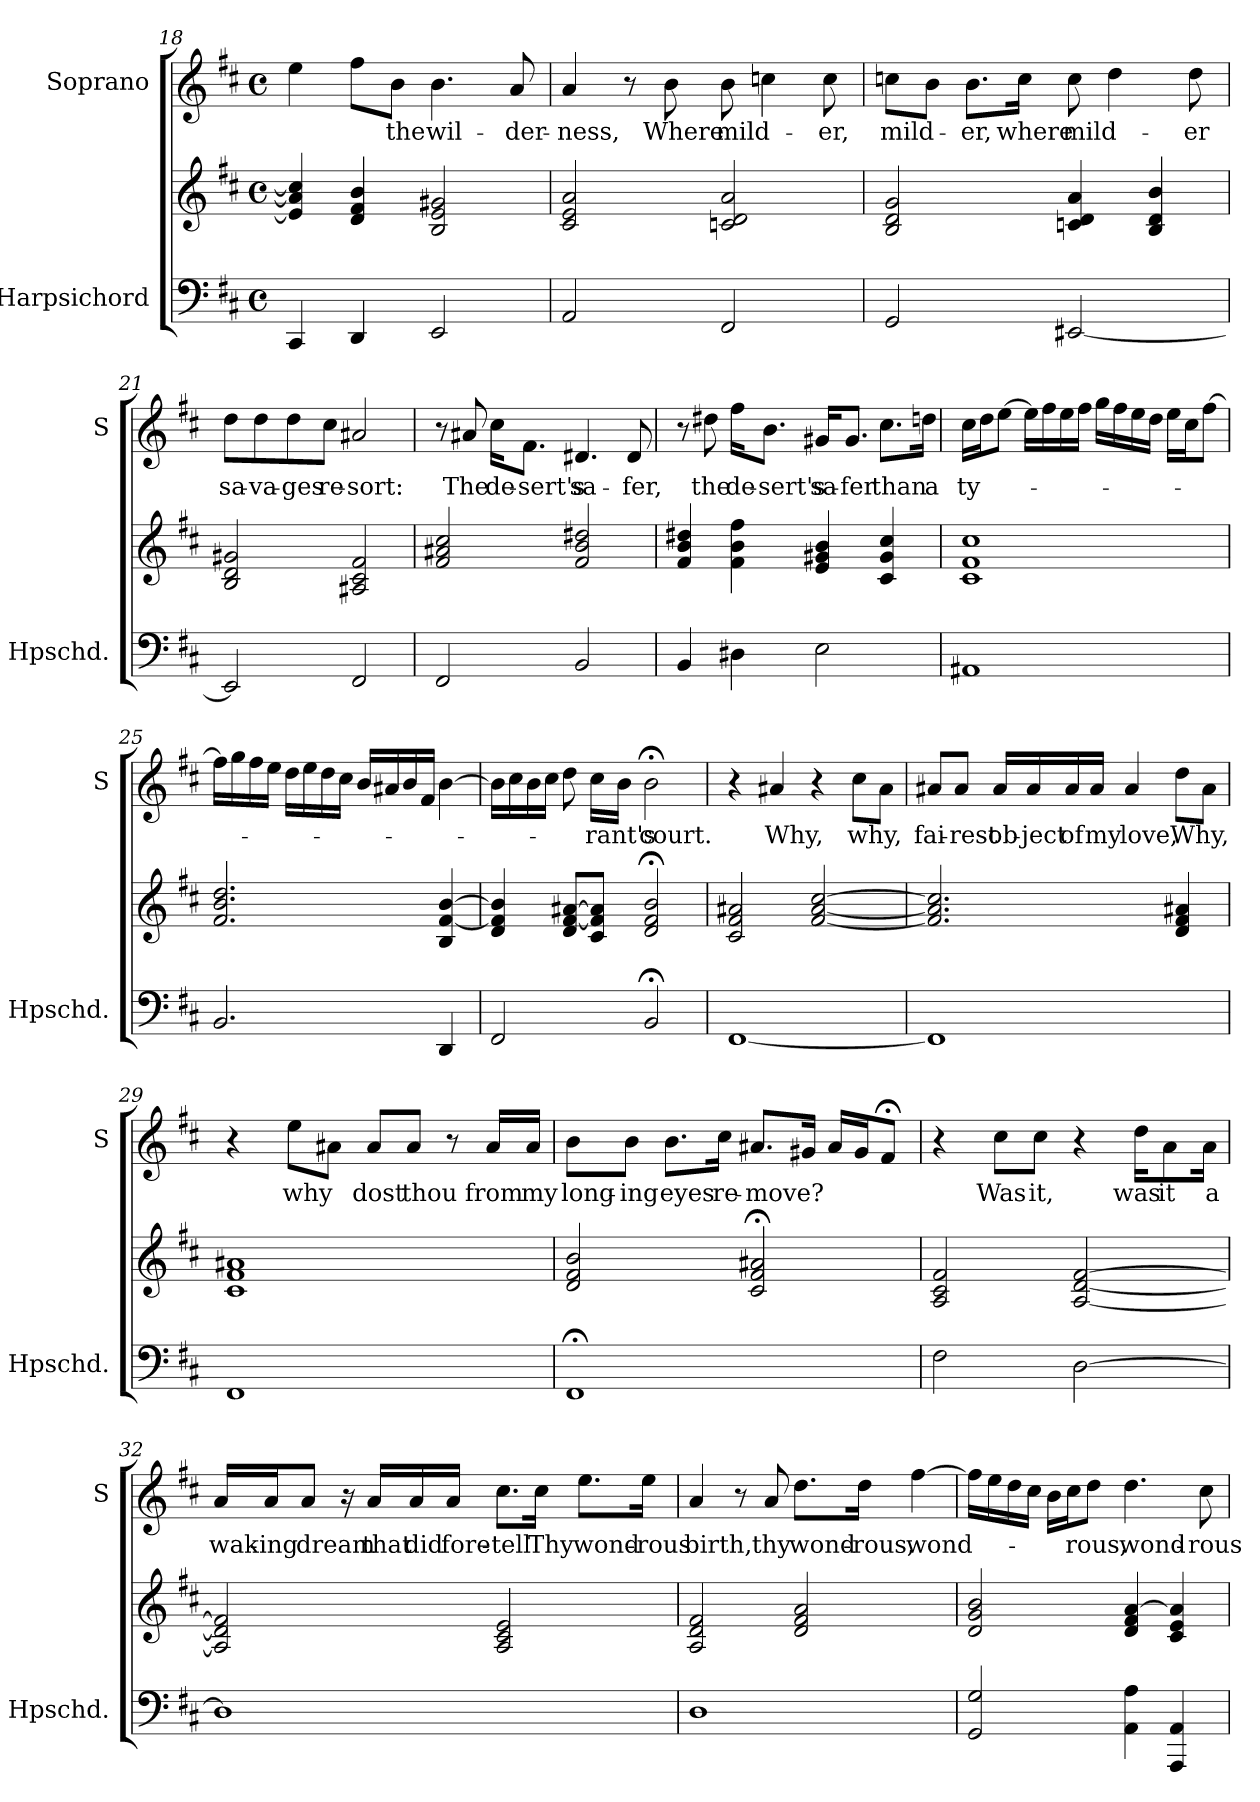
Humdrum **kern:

**kern	**kern	**kern	**text
*part2	*part2	*part1	*part1
*staff3	*staff2	*staff1	*staff1
*I"Harpsichord	*	*I"Soprano	*
*I'Hpschd.	*	*I'S	*
*clefF4	*clefG2	*clefG2	*
*k[f#c#]	*k[f#c#]	*k[f#c#]	*
*D:	*D:	*D:	*
*M4/4	*M4/4	*M4/4	*
*met(c)	*met(c)	*met(c)	*
=18	=18	=18	=18
4CC#/	4e/] 4a/] 4cc#/]	4ee\	.
4DD/	4d/ 4f#/ 4b/	8ff#\L	.
!	!	!	!LO:LY:b
.	.	8b\J	the
!	!	!	!LO:LY:b
2EE/	2B/ 2e/ 2g#X/	4.b\	wil-
!	!	!	!LO:LY:b
.	.	8a/	-der-
=19	=19	=19	=19
!	!	!	!LO:LY:b
2AA/	2c#/ 2e/ 2a/	4a/	-ness,
.	.	8r	.
!	!	!	!LO:LY:b
.	.	8b\	Where
!	!	!	!LO:LY:b
2FF#/	2cn/ 2d/ 2a/	8b\	mild-
.	.	4ccn\	.
!	!	!	!LO:LY:b
.	.	8cc\	-er,
=20	=20	=20	=20
!	!	!	!LO:LY:b
2GG/	2B/ 2d/ 2g/	8ccn\L	mild-
.	.	8b\J	.
!	!	!	!LO:LY:b
.	.	8.b\L	-er,
!	!	!	!LO:LY:b
.	.	16cc\Jk	where
!	!	!	!LO:LY:b
[2EE#X/	4cn/ 4d/ 4a/	8cc\	mild-
.	.	4dd\	.
.	4B/ 4d/ 4b/	.	.
!	!	!	!LO:LY:b
.	.	8dd\	-er
!!LO:LB:g=z
=21	=21	=21	=21
!	!	!	!LO:LY:b
2EE#/]	2B/ 2d/ 2g#X/	8dd\L	sa-
!	!	!	!LO:LY:b
.	.	8dd\	-va-
!	!	!	!LO:LY:b
.	.	8dd\	-ges
!	!	!	!LO:LY:b
.	.	8cc#\J	re-
!	!	!	!LO:LY:b
2FF#/	2A#X/ 2c#/ 2f#/	2a#X/	-sort:
=22	=22	=22	=22
2FF#/	2f#/ 2a#X/ 2cc#/	8r	.
!	!	!	!LO:LY:b
.	.	8a#X/	The
!	!	!	!LO:LY:b
.	.	16cc#\KL	de-
!	!	!	!LO:LY:b
.	.	8.f#\J	-sert's
!	!	!	!LO:LY:b
2BB/	2f#/ 2b/ 2dd#X/	4.d#X/	sa-
!	!	!	!LO:LY:b
.	.	8d#/	-fer,
=23	=23	=23	=23
4BB/	4f#/ 4b/ 4dd#X/	8r	.
!	!	!	!LO:LY:b
.	.	8dd#X\	the
!	!	!	!LO:LY:b
4D#X\	4f#\ 4b\ 4ff#\	16ff#\KL	de-
!	!	!	!LO:LY:b
.	.	8.b\J	-sert's
!	!	!	!LO:LY:b
2E\	4e/ 4g#X/ 4b/	16g#X/KL	sa-
!	!	!	!LO:LY:b
.	.	8.g#/J	-fer
!	!	!	!LO:LY:b
.	4c#/ 4g#/ 4cc#/	8.cc#\L	than
!	!	!	!LO:LY:b
.	.	16ddn\Jk	a
=24	=24	=24	=24
!	!	!	!LO:LY:b
1AA#X	1c# 1f# 1cc#	16cc#\LL	ty-
.	.	16dd\J	.
.	.	[8ee\J	.
.	.	16ee\LL]	.
.	.	16ff#\	.
.	.	16ee\	.
.	.	16ff#\JJ	.
.	.	16gg\LL	.
.	.	16ff#\	.
.	.	16ee\	.
.	.	16dd\JJ	.
.	.	16ee\LL	.
.	.	16cc#\J	.
.	.	[8ff#\J	.
!!LO:LB:g=z
=25	=25	=25	=25
2.BB/	2.f#/ 2.b/ 2.dd/	16ff#\LL]	.
.	.	16gg\	.
.	.	16ff#\	.
.	.	16ee\JJ	.
.	.	16dd\LL	.
.	.	16ee\	.
.	.	16dd\	.
.	.	16cc#\JJ	.
.	.	16b/LL	.
.	.	16a#X/	.
.	.	16b/	.
.	.	16f#/JJ	.
4DD/	4B/ [4f#/ [4b/	[4b\	.
=26	=26	=26	=26
2FF#/	4d/ 4f#/] 4b/]	16b\LL]	.
.	.	16cc#\	.
.	.	16b\	.
.	.	16cc#\JJ	.
.	8d/ [8f#/ [8a#X/L	8dd\	.
!	!	!	!LO:LY:b
.	8c#/ 8f#/] 8a#/]J	16cc#\LL	-rant's
.	.	16b\JJ	.
!	!	!	!LO:LY:b
2BB;</	2d/;< 2f#/;< 2b/;<	2b;<\	court.
=27	=27	=27	=27
[1FF#	2c#/ 2f#/ 2a#X/	4r	.
!	!	!	!LO:LY:b
.	.	4a#X/	Why,
.	[2f#/ [2a#/ [2cc#/	4r	.
!	!	!	!LO:LY:b
.	.	8cc#\L	why,
.	.	8a#\J	.
=28	=28	=28	=28
!	!	!	!LO:LY:b
1FF#]	2.f#/] 2.a#/] 2.cc#/]	8a#X/L	fai-
!	!	!	!LO:LY:b
.	.	8a#/J	-rest
!	!	!	!LO:LY:b
.	.	16a#/LL	ob-
!	!	!	!LO:LY:b
.	.	16a#/	-ject
!	!	!	!LO:LY:b
.	.	16a#/	of
!	!	!	!LO:LY:b
.	.	16a#/JJ	my
!	!	!	!LO:LY:b
.	.	4a#/	love,
!	!	!	!LO:LY:b
.	4d/ 4f#/ 4a#X/	8dd\L	Why,
.	.	8a#\J	.
!!LO:PB:g=z
=29	=29	=29	=29
1FF#	1c# 1f# 1a#X	4r	.
!	!	!	!LO:LY:b
.	.	8ee\L	why
.	.	8a#X\J	.
!	!	!	!LO:LY:b
.	.	8a#/L	dost
!	!	!	!LO:LY:b
.	.	8a#/J	thou
.	.	8r	.
!	!	!	!LO:LY:b
.	.	16a#/LL	from
!	!	!	!LO:LY:b
.	.	16a#/JJ	my
=30	=30	=30	=30
!	!	!	!LO:LY:b
1FF#;<	2d/ 2f#/ 2b/	8b\L	long-
!	!	!	!LO:LY:b
.	.	8b\J	-ing
!	!	!	!LO:LY:b
.	.	8.b\L	eyes
!	!	!	!LO:LY:b
.	.	16cc#\Jk	re-
!	!	!	!LO:LY:b
.	2c#/;< 2f#/;< 2a#X/;<	8.a#X/L	-move?
.	.	16g#X/Jk	.
.	.	16a#/LL	.
.	.	16g#/J	.
.	.	8f#;</J	.
=31	=31	=31	=31
2F#\	2A/ 2c#/ 2f#/	4r	.
!	!	!	!LO:LY:b
.	.	8cc#\L	Was
!	!	!	!LO:LY:b
.	.	8cc#\J	it,
[2D\	[2A/ [2d/ [2f#/	4r	.
!	!	!	!LO:LY:b
.	.	16dd\KL	was
!	!	!	!LO:LY:b
.	.	8a\	it
!	!	!	!LO:LY:b
.	.	16a\Jk	a
!!LO:LB:g=z
=32	=32	=32	=32
!	!	!	!LO:LY:b
1D]	2A/] 2d/] 2f#/]	16a/LL	wak-
!	!	!	!LO:LY:b
.	.	16a/J	-ing
!	!	!	!LO:LY:b
.	.	8a/J	dream
.	.	16r	.
!	!	!	!LO:LY:b
.	.	16a/LL	that
!	!	!	!LO:LY:b
.	.	16a/	did
!	!	!	!LO:LY:b
.	.	16a/JJ	fore-
!	!	!	!LO:LY:b
.	2A/ 2c#/ 2e/	8.cc#\L	-tell
!	!	!	!LO:LY:b
.	.	16cc#\Jk	Thy
!	!	!	!LO:LY:b
.	.	8.ee\L	wond-
!	!	!	!LO:LY:b
.	.	16ee\Jk	-rous
=33	=33	=33	=33
!	!	!	!LO:LY:b
1D	2A/ 2d/ 2f#/	4a/	birth,
.	.	8r	.
!	!	!	!LO:LY:b
.	.	8a/	thy
!	!	!	!LO:LY:b
.	2d/ 2f#/ 2a/	8.dd\L	wond-
!	!	!	!LO:LY:b
.	.	16dd\Jk	-rous,
!	!	!	!LO:LY:b
.	.	[4ff#\	wond-
=34	=34	=34	=34
2GG/ 2G/	2d/ 2g/ 2b/	16ff#\LL]	.
.	.	16ee\	.
.	.	16dd\	.
.	.	16cc#\JJ	.
.	.	16b\LL	.
.	.	16cc#\J	.
!	!	!	!LO:LY:b
.	.	8dd\J	-rous,
!	!	!	!LO:LY:b
4AA\ 4A\	4d/ 4f#/ [4a/	4.dd\	wond-
4AAA/ 4AA/	4c#/ 4e/ 4a/]	.	.
!	!	!	!LO:LY:b
.	.	8cc#\	-rous
=	=	=	=
*-	*-	*-	*-
